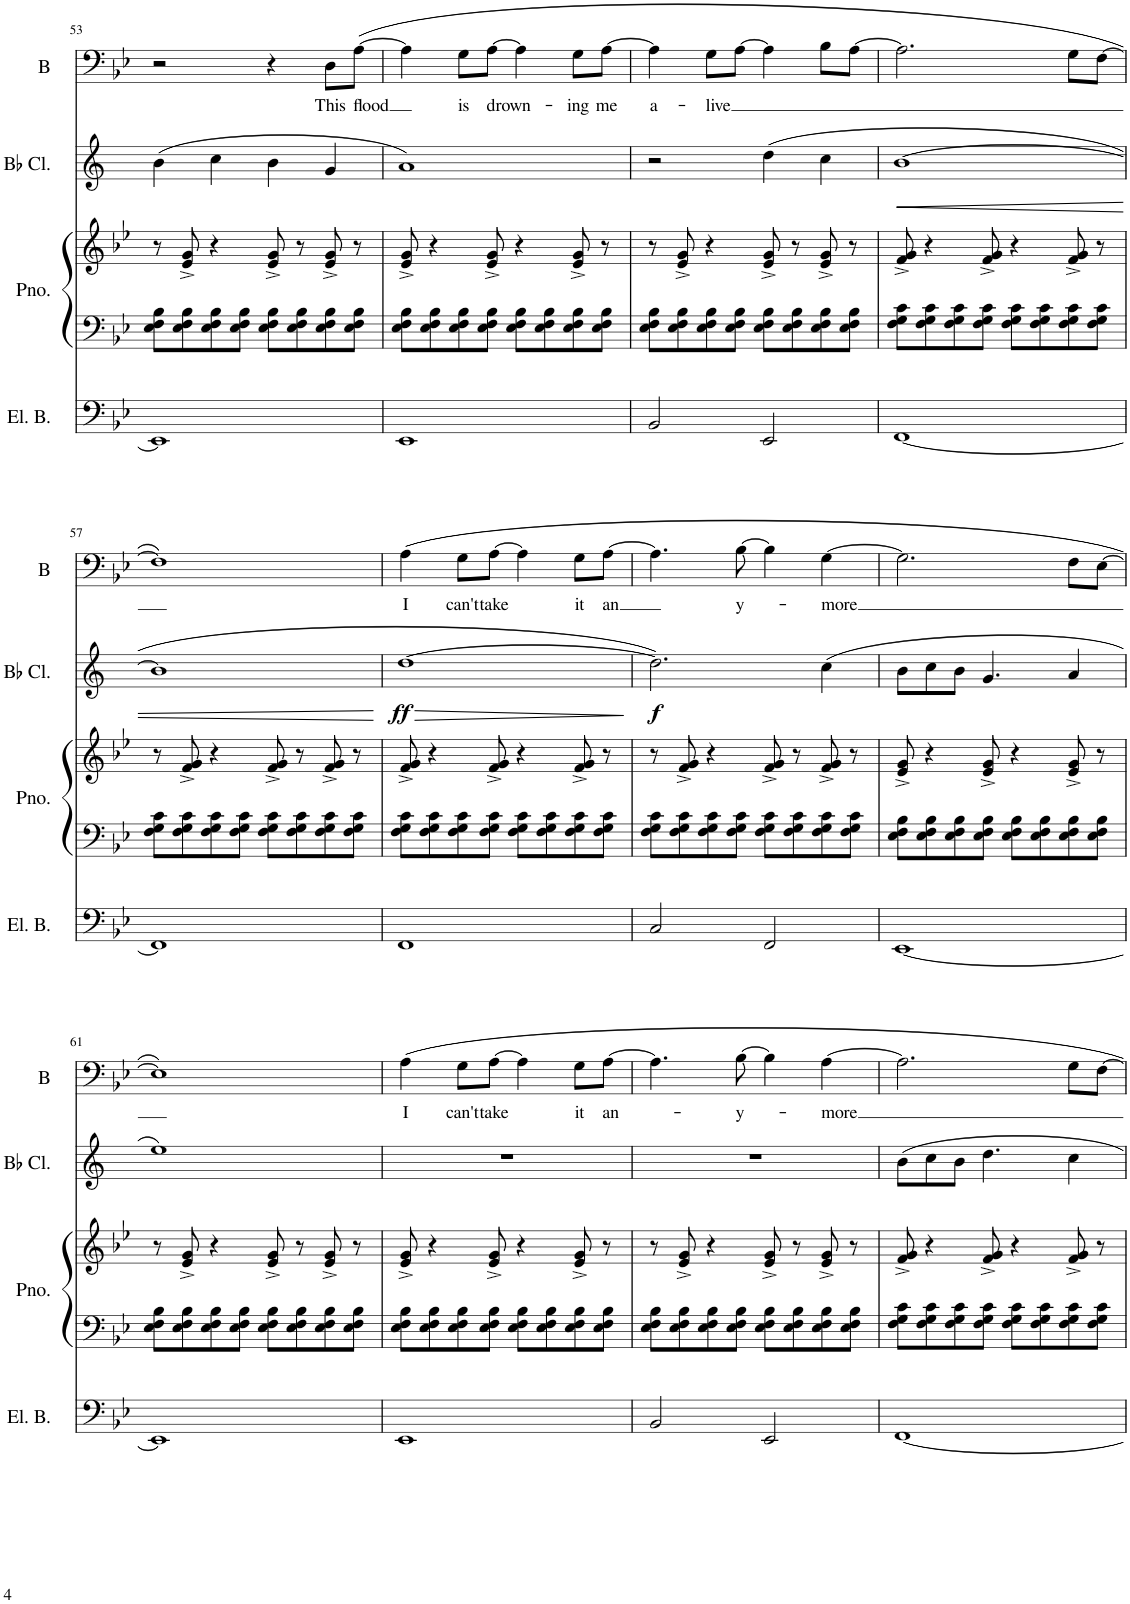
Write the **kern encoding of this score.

**kern	**kern	**kern	**kern	**dynam	**kern	**text
*part4	*part3	*part3	*part2	*part2	*part1	*part1
*staff5	*staff4	*staff3	*staff2	*staff2	*staff1	*staff1
*I"5-str. Electric Bass	*I"Piano	*	*I"Bb Clarinet	*	*I"Baritone	*
*I'El. B.	*I'Pno.	*	*I'Bb Cl.	*	*I'B	*
!!LO:PB:g=z
*clefF4	*clefF4	*clefG2	*clefG2	*	*clefF4	*
*Trd7c12	*	*	*Trd1c2	*	*	*
*k[b-e-]	*k[b-e-]	*k[b-e-]	*k[]	*	*k[b-e-]	*
*M4/4	*M4/4	*M4/4	*M4/4	*	*M4/4	*
=53	=53	=53	=53	=53	=53	=53
1EE-]	8E-\ 8F\ 8B-\L	8r	(4b\	.	2r	.
.	8E-\ 8F\ 8B-\	8e-/^ 8g/^	.	.	.	.
.	8E-\ 8F\ 8B-\	4r	4cc\	.	.	.
.	8E-\ 8F\ 8B-\J	.	.	.	.	.
.	8E-\ 8F\ 8B-\L	8e-/^ 8g/^	4b\	.	4r	.
.	8E-\ 8F\ 8B-\	8r	.	.	.	.
!	!	!	!	!	!	!LO:LY:b
.	8E-\ 8F\ 8B-\	8e-/^ 8g/^	4g/	.	8D\L	This
!	!	!	!	!	!	!LO:LY:b
.	8E-\ 8F\ 8B-\J	8r	.	.	([8A\J	flood
=54	=54	=54	=54	=54	=54	=54
1EE-	8E-\ 8F\ 8B-\L	8e-/^ 8g/^	1a)	.	4A\]	.
.	8E-\ 8F\ 8B-\	4r	.	.	.	.
!	!	!	!	!	!	!LO:LY:b
.	8E-\ 8F\ 8B-\	.	.	.	8G\L	is
!	!	!	!	!	!	!LO:LY:b
.	8E-\ 8F\ 8B-\J	8e-/^ 8g/^	.	.	[8A\J	drown-
.	8E-\ 8F\ 8B-\L	4r	.	.	4A\]	.
.	8E-\ 8F\ 8B-\	.	.	.	.	.
!	!	!	!	!	!	!LO:LY:b
.	8E-\ 8F\ 8B-\	8e-/^ 8g/^	.	.	8G\L	-ing
!	!	!	!	!	!	!LO:LY:b
.	8E-\ 8F\ 8B-\J	8r	.	.	[8A\J	me
=55	=55	=55	=55	=55	=55	=55
!	!	!	!	!	!	!LO:LY:b
2BB-/	8E-\ 8F\ 8B-\L	8r	2r	.	4A\]	a-
.	8E-\ 8F\ 8B-\	8e-/^ 8g/^	.	.	.	.
!	!	!	!	!	!	!LO:LY:b
.	8E-\ 8F\ 8B-\	4r	.	.	8G\L	-live
.	8E-\ 8F\ 8B-\J	.	.	.	[8A\J	.
2EE-/	8E-\ 8F\ 8B-\L	8e-/^ 8g/^	(4dd\	.	4A\]	.
.	8E-\ 8F\ 8B-\	8r	.	.	.	.
.	8E-\ 8F\ 8B-\	8e-/^ 8g/^	4cc\	.	8B-\L	.
.	8E-\ 8F\ 8B-\J	8r	.	.	[8A\J	.
=56	=56	=56	=56	=56	=56	=56
!	!	!	!	!LO:HP:b	!	!
[1FF	8F\ 8G\ 8c\L	8f/^ 8g/^	[1b	<	2.A\]	.
.	8F\ 8G\ 8c\	4r	.	.	.	.
.	8F\ 8G\ 8c\	.	.	.	.	.
.	8F\ 8G\ 8c\J	8f/^ 8g/^	.	.	.	.
.	8F\ 8G\ 8c\L	4r	.	.	.	.
.	8F\ 8G\ 8c\	.	.	.	.	.
.	8F\ 8G\ 8c\	8f/^ 8g/^	.	.	8G\L	.
.	8F\ 8G\ 8c\J	8r	.	.	[8F\J	.
!!LO:LB:g=z
=57	=57	=57	=57	=57	=57	=57
1FF]	8F\ 8G\ 8c\L	8r	1b]	.	1F])	.
.	8F\ 8G\ 8c\	8f/^ 8g/^	.	.	.	.
.	8F\ 8G\ 8c\	4r	.	.	.	.
.	8F\ 8G\ 8c\J	.	.	.	.	.
.	8F\ 8G\ 8c\L	8f/^ 8g/^	.	.	.	.
.	8F\ 8G\ 8c\	8r	.	.	.	.
.	8F\ 8G\ 8c\	8f/^ 8g/^	.	.	.	.
.	8F\ 8G\ 8c\J	8r	.	.	.	.
.	.	.	.	[	.	.
=58	=58	=58	=58	=58	=58	=58
!	!	!	!	!LO:HP:b	!	!LO:LY:b
!	!	!	!	!LO:DY:n=1:b	!	!
1FF	8F\ 8G\ 8c\L	8f/^ 8g/^	[1dd	> ff	(4A\	I
.	8F\ 8G\ 8c\	4r	.	.	.	.
!	!	!	!	!	!	!LO:LY:b
.	8F\ 8G\ 8c\	.	.	.	8G\L	can't
!	!	!	!	!	!	!LO:LY:b
.	8F\ 8G\ 8c\J	8f/^ 8g/^	.	.	[8A\J	take
.	8F\ 8G\ 8c\L	4r	.	.	4A\]	.
.	8F\ 8G\ 8c\	.	.	.	.	.
!	!	!	!	!	!	!LO:LY:b
.	8F\ 8G\ 8c\	8f/^ 8g/^	.	.	8G\L	it
!	!	!	!	!	!	!LO:LY:b
.	8F\ 8G\ 8c\J	8r	.	.	[8A\J	-an
.	.	.	.	]	.	.
=59	=59	=59	=59	=59	=59	=59
!	!	!	!	!LO:DY:b	!	!
2C/	8F\ 8G\ 8c\L	8r	2.dd\])	f	4.A\]	.
.	8F\ 8G\ 8c\	8f/^ 8g/^	.	.	.	.
.	8F\ 8G\ 8c\	4r	.	.	.	.
!	!	!	!	!	!	!LO:LY:b
.	8F\ 8G\ 8c\J	.	.	.	[8B-\	y-
2FF/	8F\ 8G\ 8c\L	8f/^ 8g/^	.	.	4B-\]	.
.	8F\ 8G\ 8c\	8r	.	.	.	.
!	!	!	!	!	!	!LO:LY:b
.	8F\ 8G\ 8c\	8f/^ 8g/^	(4cc\	.	[4G\	-more
.	8F\ 8G\ 8c\J	8r	.	.	.	.
=60	=60	=60	=60	=60	=60	=60
[1EE-	8E-\ 8F\ 8B-\L	8e-/^ 8g/^	8b\L	.	2.G\]	.
.	8E-\ 8F\ 8B-\	4r	8cc\	.	.	.
.	8E-\ 8F\ 8B-\	.	8b\J	.	.	.
.	8E-\ 8F\ 8B-\J	8e-/^ 8g/^	4.g/	.	.	.
.	8E-\ 8F\ 8B-\L	4r	.	.	.	.
.	8E-\ 8F\ 8B-\	.	.	.	.	.
.	8E-\ 8F\ 8B-\	8e-/^ 8g/^	4a/	.	8F\L	.
.	8E-\ 8F\ 8B-\J	8r	.	.	[8E-\J	.
!!LO:LB:g=z
=61	=61	=61	=61	=61	=61	=61
1EE-]	8E-\ 8F\ 8B-\L	8r	1ee)	.	1E-])	.
.	8E-\ 8F\ 8B-\	8e-/^ 8g/^	.	.	.	.
.	8E-\ 8F\ 8B-\	4r	.	.	.	.
.	8E-\ 8F\ 8B-\J	.	.	.	.	.
.	8E-\ 8F\ 8B-\L	8e-/^ 8g/^	.	.	.	.
.	8E-\ 8F\ 8B-\	8r	.	.	.	.
.	8E-\ 8F\ 8B-\	8e-/^ 8g/^	.	.	.	.
.	8E-\ 8F\ 8B-\J	8r	.	.	.	.
=62	=62	=62	=62	=62	=62	=62
!	!	!	!	!	!	!LO:LY:b
1EE-	8E-\ 8F\ 8B-\L	8e-/^ 8g/^	1r	.	4A\	I
.	8E-\ 8F\ 8B-\	4r	.	.	.	.
!	!	!	!	!	!	!LO:LY:b
.	8E-\ 8F\ 8B-\	.	.	.	8G\L	can't
!	!	!	!	!	!	!LO:LY:b
.	8E-\ 8F\ 8B-\J	8e-/^ 8g/^	.	.	[8A\J	take
.	8E-\ 8F\ 8B-\L	4r	.	.	4A\]	.
.	8E-\ 8F\ 8B-\	.	.	.	.	.
!	!	!	!	!	!	!LO:LY:b
.	8E-\ 8F\ 8B-\	8e-/^ 8g/^	.	.	8G\L	it
!	!	!	!	!	!	!LO:LY:b
.	8E-\ 8F\ 8B-\J	8r	.	.	[8A\J	-an-
=63	=63	=63	=63	=63	=63	=63
2BB-/	8E-\ 8F\ 8B-\L	8r	1r	.	4.A\]	.
.	8E-\ 8F\ 8B-\	8e-/^ 8g/^	.	.	.	.
.	8E-\ 8F\ 8B-\	4r	.	.	.	.
!	!	!	!	!	!	!LO:LY:b
.	8E-\ 8F\ 8B-\J	.	.	.	[8B-\	-y-
2EE-/	8E-\ 8F\ 8B-\L	8e-/^ 8g/^	.	.	4B-\]	.
.	8E-\ 8F\ 8B-\	8r	.	.	.	.
!	!	!	!	!	!	!LO:LY:b
.	8E-\ 8F\ 8B-\	8e-/^ 8g/^	.	.	[4A\	-more
.	8E-\ 8F\ 8B-\J	8r	.	.	.	.
=64	=64	=64	=64	=64	=64	=64
[1FF	8F\ 8G\ 8c\L	8f/^ 8g/^	8b\L	.	2.A\]	.
.	8F\ 8G\ 8c\	4r	8cc\	.	.	.
.	8F\ 8G\ 8c\	.	8b\J	.	.	.
.	8F\ 8G\ 8c\J	8f/^ 8g/^	4.dd\	.	.	.
.	8F\ 8G\ 8c\L	4r	.	.	.	.
.	8F\ 8G\ 8c\	.	.	.	.	.
.	8F\ 8G\ 8c\	8f/^ 8g/^	4cc\	.	8G\L	.
.	8F\ 8G\ 8c\J	8r	.	.	[8F\J	.
=	=	=	=	=	=	=
*-	*-	*-	*-	*-	*-	*-
